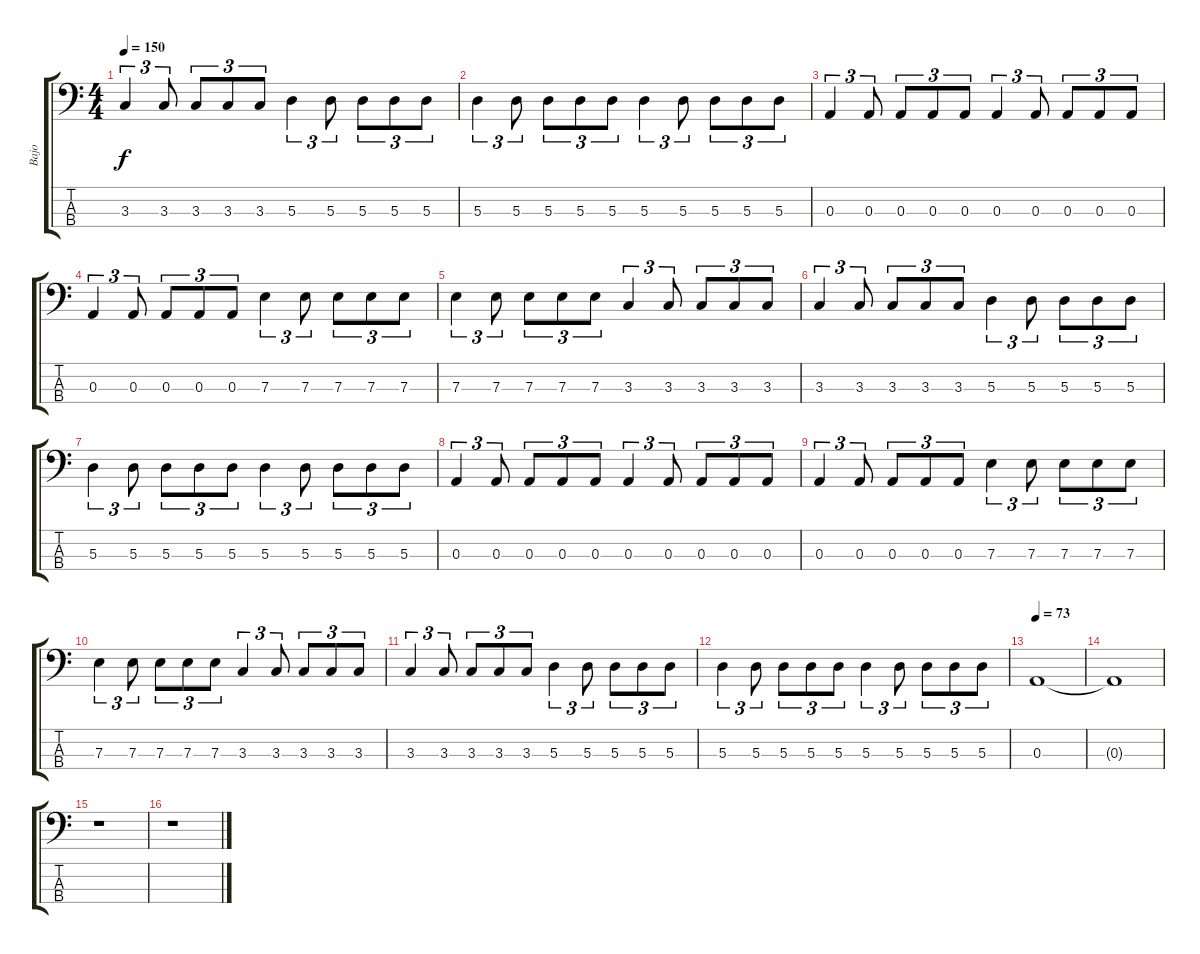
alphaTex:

\track ("Bajo" "Bajo") {instrument electricbasspick}
\staff {score tabs}
\tuning (G2 D2 A1 E1) {hide}
\ts (4 4)
\tempo 150
\clef f4
\ks c
3.3.4{tu (3 2) dy f} 3.3.8{tu (3 2)} 3.3.8{tu (3 2)} 3.3.8{tu (3 2)} 3.3.8{tu (3 2)} 5.3.4{tu (3 2)} 5.3.8{tu (3 2)} 5.3.8{tu (3 2)} 5.3.8{tu (3 2)} 5.3.8{tu (3 2)} |
5.3.4{tu (3 2)} 5.3.8{tu (3 2)} 5.3.8{tu (3 2)} 5.3.8{tu (3 2)} 5.3.8{tu (3 2)} 5.3.4{tu (3 2)} 5.3.8{tu (3 2)} 5.3.8{tu (3 2)} 5.3.8{tu (3 2)} 5.3.8{tu (3 2)} |
0.3.4{tu (3 2)} 0.3.8{tu (3 2)} 0.3.8{tu (3 2)} 0.3.8{tu (3 2)} 0.3.8{tu (3 2)} 0.3.4{tu (3 2)} 0.3.8{tu (3 2)} 0.3.8{tu (3 2)} 0.3.8{tu (3 2)} 0.3.8{tu (3 2)} |
0.3.4{tu (3 2)} 0.3.8{tu (3 2)} 0.3.8{tu (3 2)} 0.3.8{tu (3 2)} 0.3.8{tu (3 2)} 7.3.4{tu (3 2)} 7.3.8{tu (3 2)} 7.3.8{tu (3 2)} 7.3.8{tu (3 2)} 7.3.8{tu (3 2)} |
7.3.4{tu (3 2)} 7.3.8{tu (3 2)} 7.3.8{tu (3 2)} 7.3.8{tu (3 2)} 7.3.8{tu (3 2)} 3.3.4{tu (3 2)} 3.3.8{tu (3 2)} 3.3.8{tu (3 2)} 3.3.8{tu (3 2)} 3.3.8{tu (3 2)} |
3.3.4{tu (3 2)} 3.3.8{tu (3 2)} 3.3.8{tu (3 2)} 3.3.8{tu (3 2)} 3.3.8{tu (3 2)} 5.3.4{tu (3 2)} 5.3.8{tu (3 2)} 5.3.8{tu (3 2)} 5.3.8{tu (3 2)} 5.3.8{tu (3 2)} |
5.3.4{tu (3 2)} 5.3.8{tu (3 2)} 5.3.8{tu (3 2)} 5.3.8{tu (3 2)} 5.3.8{tu (3 2)} 5.3.4{tu (3 2)} 5.3.8{tu (3 2)} 5.3.8{tu (3 2)} 5.3.8{tu (3 2)} 5.3.8{tu (3 2)} |
0.3.4{tu (3 2)} 0.3.8{tu (3 2)} 0.3.8{tu (3 2)} 0.3.8{tu (3 2)} 0.3.8{tu (3 2)} 0.3.4{tu (3 2)} 0.3.8{tu (3 2)} 0.3.8{tu (3 2)} 0.3.8{tu (3 2)} 0.3.8{tu (3 2)} |
0.3.4{tu (3 2)} 0.3.8{tu (3 2)} 0.3.8{tu (3 2)} 0.3.8{tu (3 2)} 0.3.8{tu (3 2)} 7.3.4{tu (3 2)} 7.3.8{tu (3 2)} 7.3.8{tu (3 2)} 7.3.8{tu (3 2)} 7.3.8{tu (3 2)} |
7.3.4{tu (3 2)} 7.3.8{tu (3 2)} 7.3.8{tu (3 2)} 7.3.8{tu (3 2)} 7.3.8{tu (3 2)} 3.3.4{tu (3 2)} 3.3.8{tu (3 2)} 3.3.8{tu (3 2)} 3.3.8{tu (3 2)} 3.3.8{tu (3 2)} |
3.3.4{tu (3 2)} 3.3.8{tu (3 2)} 3.3.8{tu (3 2)} 3.3.8{tu (3 2)} 3.3.8{tu (3 2)} 5.3.4{tu (3 2)} 5.3.8{tu (3 2)} 5.3.8{tu (3 2)} 5.3.8{tu (3 2)} 5.3.8{tu (3 2)} |
5.3.4{tu (3 2)} 5.3.8{tu (3 2)} 5.3.8{tu (3 2)} 5.3.8{tu (3 2)} 5.3.8{tu (3 2)} 5.3.4{tu (3 2)} 5.3.8{tu (3 2)} 5.3.8{tu (3 2)} 5.3.8{tu (3 2)} 5.3.8{tu (3 2)} |
\tempo 73
0.3.1{volume 0} |
0.3{t}.1 |
r.1 |
r.1
